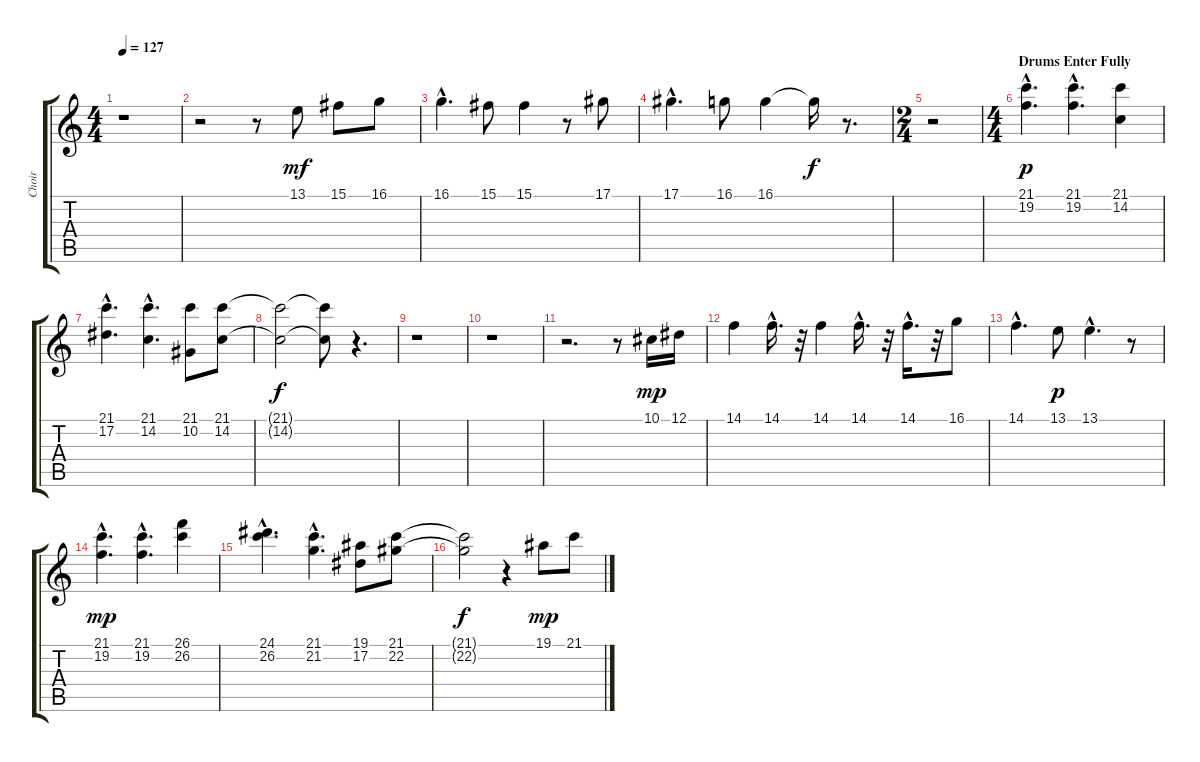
\track ("Choir" "Choir") {instrument acousticgrandpiano}
\staff {score tabs}
\tuning (Eb4 Bb3 Gb3 Db3 Ab2 Eb2) {hide}
\ts (4 4)
\tempo 127
\clef g2
\ks c
r.1{dy mf} |
r.2 r.8 13.1.8 15.1.8 16.1.8 |
16.1{hac}.4{d} 15.1.8 15.1.4 r.8 17.1.8 |
17.1{hac}.4{d} 16.1.8 16.1.4 16.1{t}.16{dy f} r.8{d} |
\ts (2 4)
r.2 |
\ts (4 4)
\section ("" "Drums Enter Fully")
(21.1{hac} 19.2{hac}).4{d dy p} (21.1{hac} 19.2).4{d} (21.1 14.2).4 |
(21.1{hac} 17.2{hac}).4{d} (21.1{hac} 14.2{hac}).4{d} (21.1 10.2).8 (21.1 14.2).8 |
(21.1{t} 14.2{t}).2{dy f} (21.1{t} 14.2{t}).8 r.4{d} |
r.1 |
r.1 |
r.2{d} r.8 10.1.16{dy mp} 12.1.16 |
14.1.4 14.1{hac}.16{d} r.32 14.1.4 14.1{hac}.16{d} r.32 14.1{hac}.16{d} r.32 16.1.8 |
14.1{hac}.4{d} 13.1.8{dy p} 13.1{hac}.4{d} r.8 |
(21.1{hac} 19.2{hac}).4{d dy mp} (21.1{hac} 19.2).4{d} (26.1 26.2).4 |
(24.1{hac} 26.2{hac}).4{d} (21.1{hac} 21.2{hac}).4{d} (19.1 17.2).8 (21.1 22.2).8 |
(21.1{t} 22.2{t}).2{dy f} r.4 19.1.8{dy mp} 21.1.8
